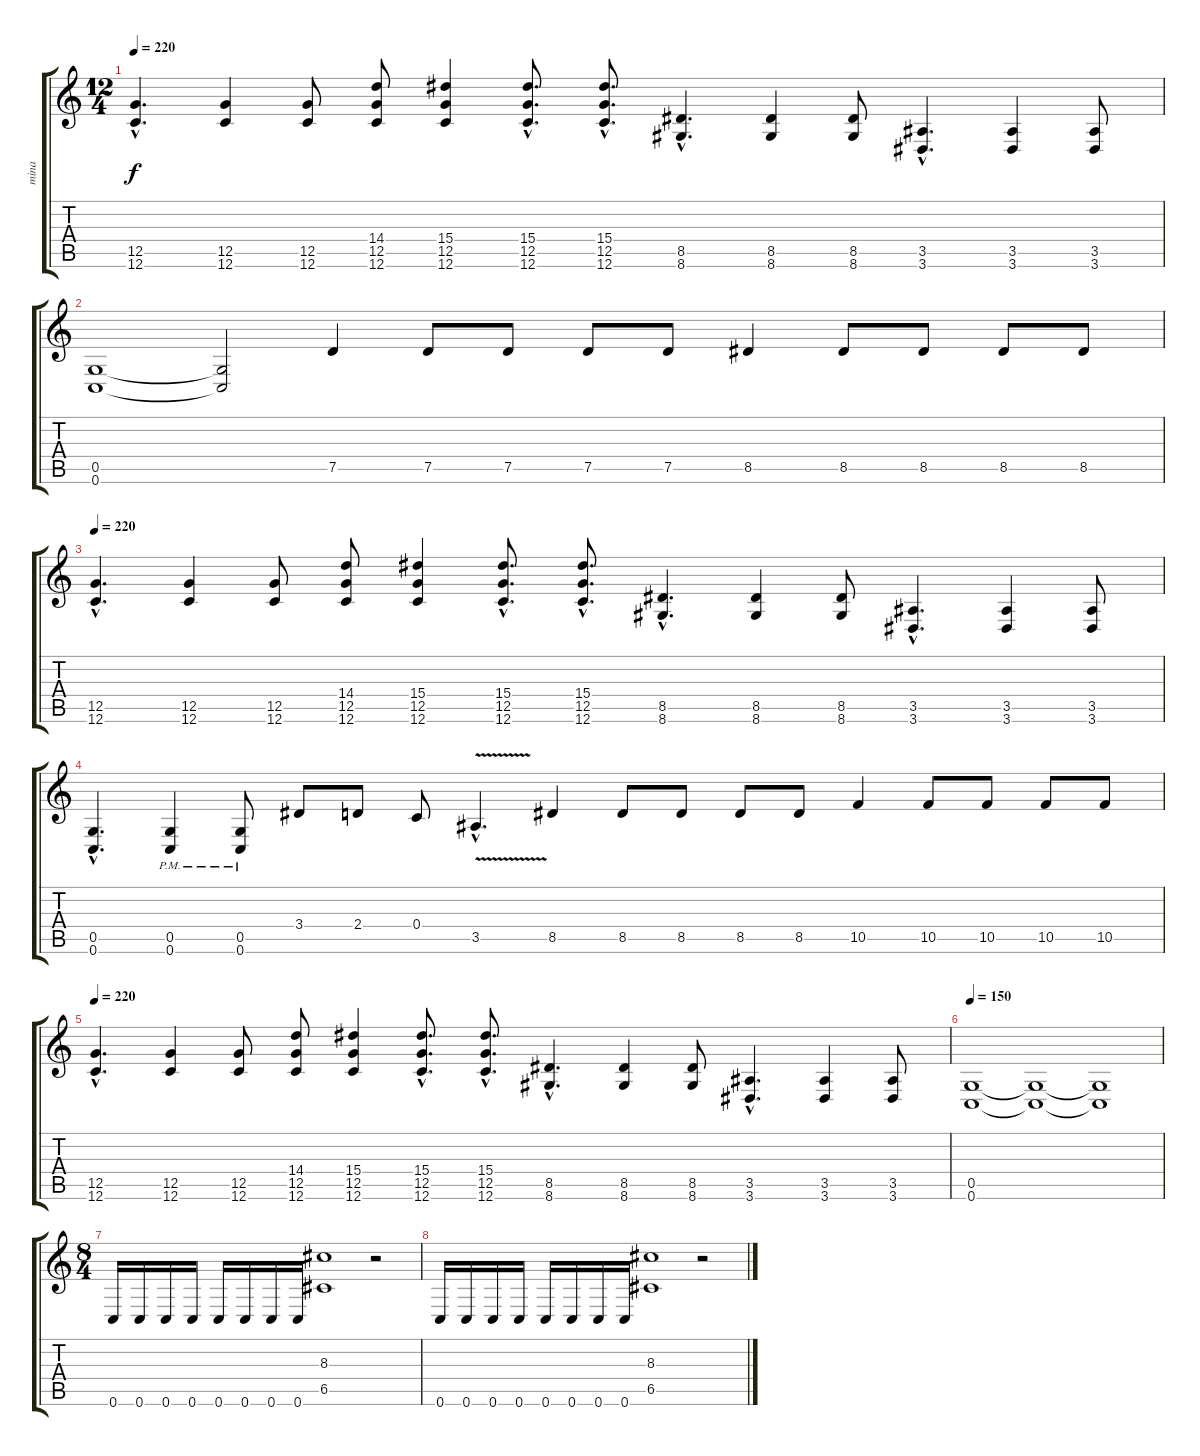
\track ("mina" "mina") {instrument distortionguitar}
\staff {score tabs}
\tuning (D4 A3 F3 C3 G2 C2) {hide}
\ts (12 4)
\tempo 220
\clef g2
\ks c
(12.5{hac} 12.6{hac}).4{d dy f} (12.5 12.6).4 (12.5 12.6).8 (14.4 12.5 12.6).8 (15.4 12.5 12.6).4 (15.4{hac} 12.5{hac} 12.6{hac}).8{d} (15.4{hac} 12.5{hac} 12.6{hac}).8{d} (8.5{hac} 8.6{hac}).4{d} (8.5 8.6).4 (8.5 8.6).8 (3.5{hac} 3.6{hac}).4{d} (3.5 3.6).4 (3.5 3.6).8 |
(0.5 0.6).1 (0.5{t} 0.6{t}).2 7.5.4 7.5.8 7.5.8 7.5.8 7.5.8 8.5.4 8.5.8 8.5.8 8.5.8 8.5.8 |
\tempo 220
(12.5{hac} 12.6{hac}).4{d} (12.5 12.6).4 (12.5 12.6).8 (14.4 12.5 12.6).8 (15.4 12.5 12.6).4 (15.4{hac} 12.5{hac} 12.6{hac}).8{d} (15.4{hac} 12.5{hac} 12.6{hac}).8{d} (8.5{hac} 8.6{hac}).4{d} (8.5 8.6).4 (8.5 8.6).8 (3.5{hac} 3.6{hac}).4{d} (3.5 3.6).4 (3.5 3.6).8 |
(0.5{hac} 0.6{hac}).4{d} (0.5{pm} 0.6{pm}).4 (0.5{pm} 0.6{pm}).8 3.4.8 2.4.8 0.4.8 3.5{v hac}.4{d} 8.5.4 8.5.8 8.5.8 8.5.8 8.5.8 10.5.4 10.5.8 10.5.8 10.5.8 10.5.8 |
\tempo 220
(12.5{hac} 12.6{hac}).4{d} (12.5 12.6).4 (12.5 12.6).8 (14.4 12.5 12.6).8 (15.4 12.5 12.6).4 (15.4{hac} 12.5{hac} 12.6{hac}).8{d} (15.4{hac} 12.5{hac} 12.6{hac}).8{d} (8.5{hac} 8.6{hac}).4{d} (8.5 8.6).4 (8.5 8.6).8 (3.5{hac} 3.6{hac}).4{d} (3.5 3.6).4 (3.5 3.6).8 |
\tempo 150
(0.5 0.6).1 (0.5{t} 0.6{t}).1 (0.5{t} 0.6{t}).1 |
\ts (8 4)
0.6.16 0.6.16 0.6.16 0.6.16 0.6.16 0.6.16 0.6.16 0.6.16 (8.3 6.5).1 r.2 |
0.6.16 0.6.16 0.6.16 0.6.16 0.6.16 0.6.16 0.6.16 0.6.16 (8.3 6.5).1 r.2
